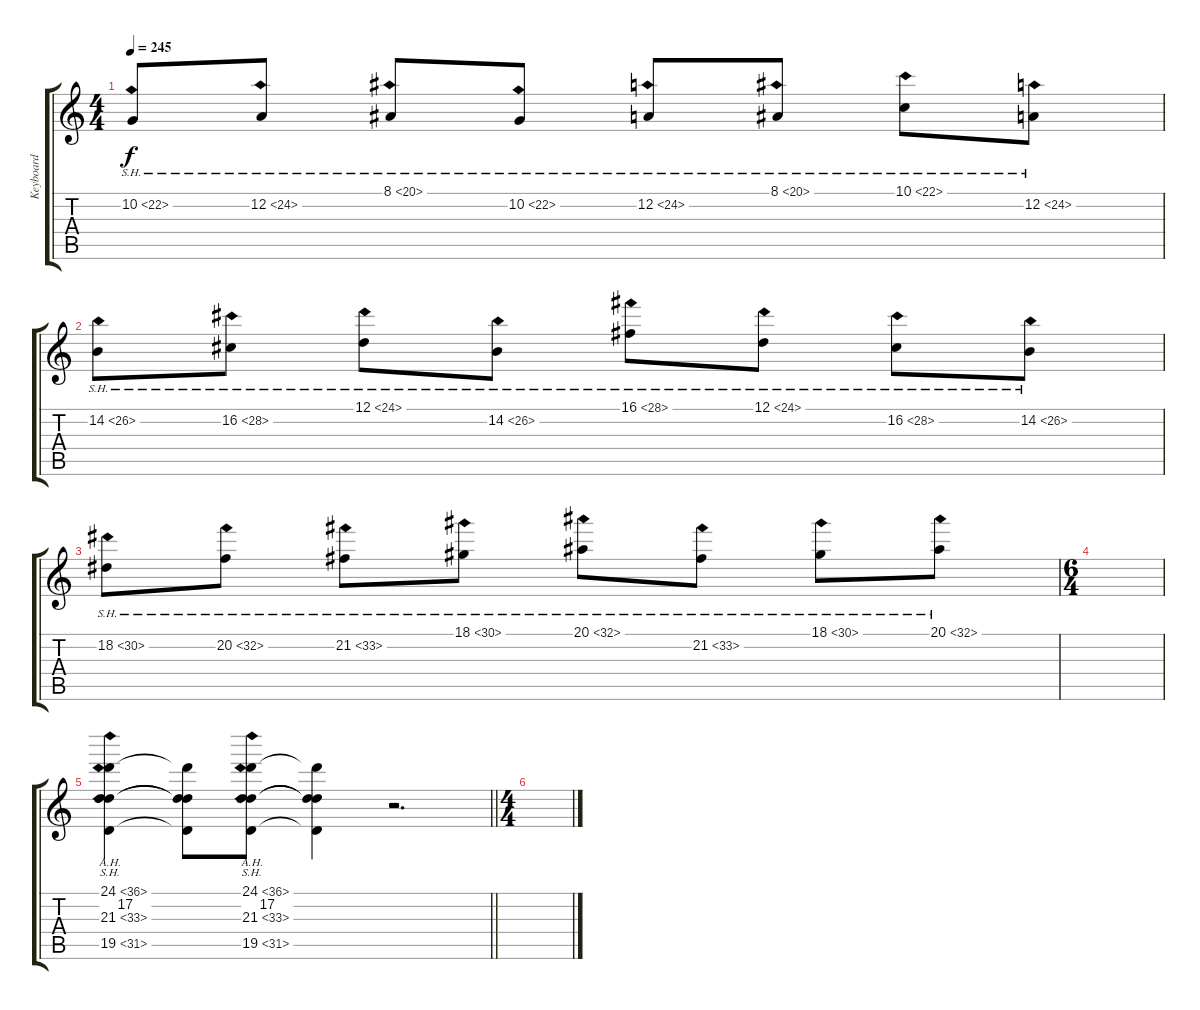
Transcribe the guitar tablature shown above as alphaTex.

\track ("Keyboard" "Keyboard") {instrument stringensemble1}
\staff {score tabs}
\tuning (D4 A3 F3 C3 G2 D2) {hide}
\ts (4 4)
\tempo 245
\clef g2
\ks c
10.2{sh 12}.8{dy f} 12.2{sh 12}.8 8.1{sh 12}.8 10.2{sh 12}.8 12.2{sh 12}.8 8.1{sh 12}.8 10.1{sh 12}.8 12.2{sh 12}.8 |
14.2{sh 12}.8 16.2{sh 12}.8 12.1{sh 12}.8 14.2{sh 12}.8 16.1{sh 12}.8 12.1{sh 12}.8 16.2{sh 12}.8 14.2{sh 12}.8 |
18.2{sh 12}.8 20.2{sh 12}.8 21.2{sh 12}.8 18.1{sh 12}.8 20.1{sh 12}.8 21.2{sh 12}.8 18.1{sh 12}.8 20.1{sh 12}.8 |
\ts (6 4)
|
\barLineRight lightlight
(24.1{sh 12} 17.2 21.3{sh 12} 19.5{ah 12}).4{volume 15 instrument orchestrahit} (24.1{t} 17.2{t} 21.3{t} 19.5{t}).8 (24.1{sh 12} 17.2 21.3{sh 12} 19.5{ah 12}).8 (24.1{t} 17.2{t} 21.3{t} 19.5{t}).4 r.2{d} |
\ts (4 4)
